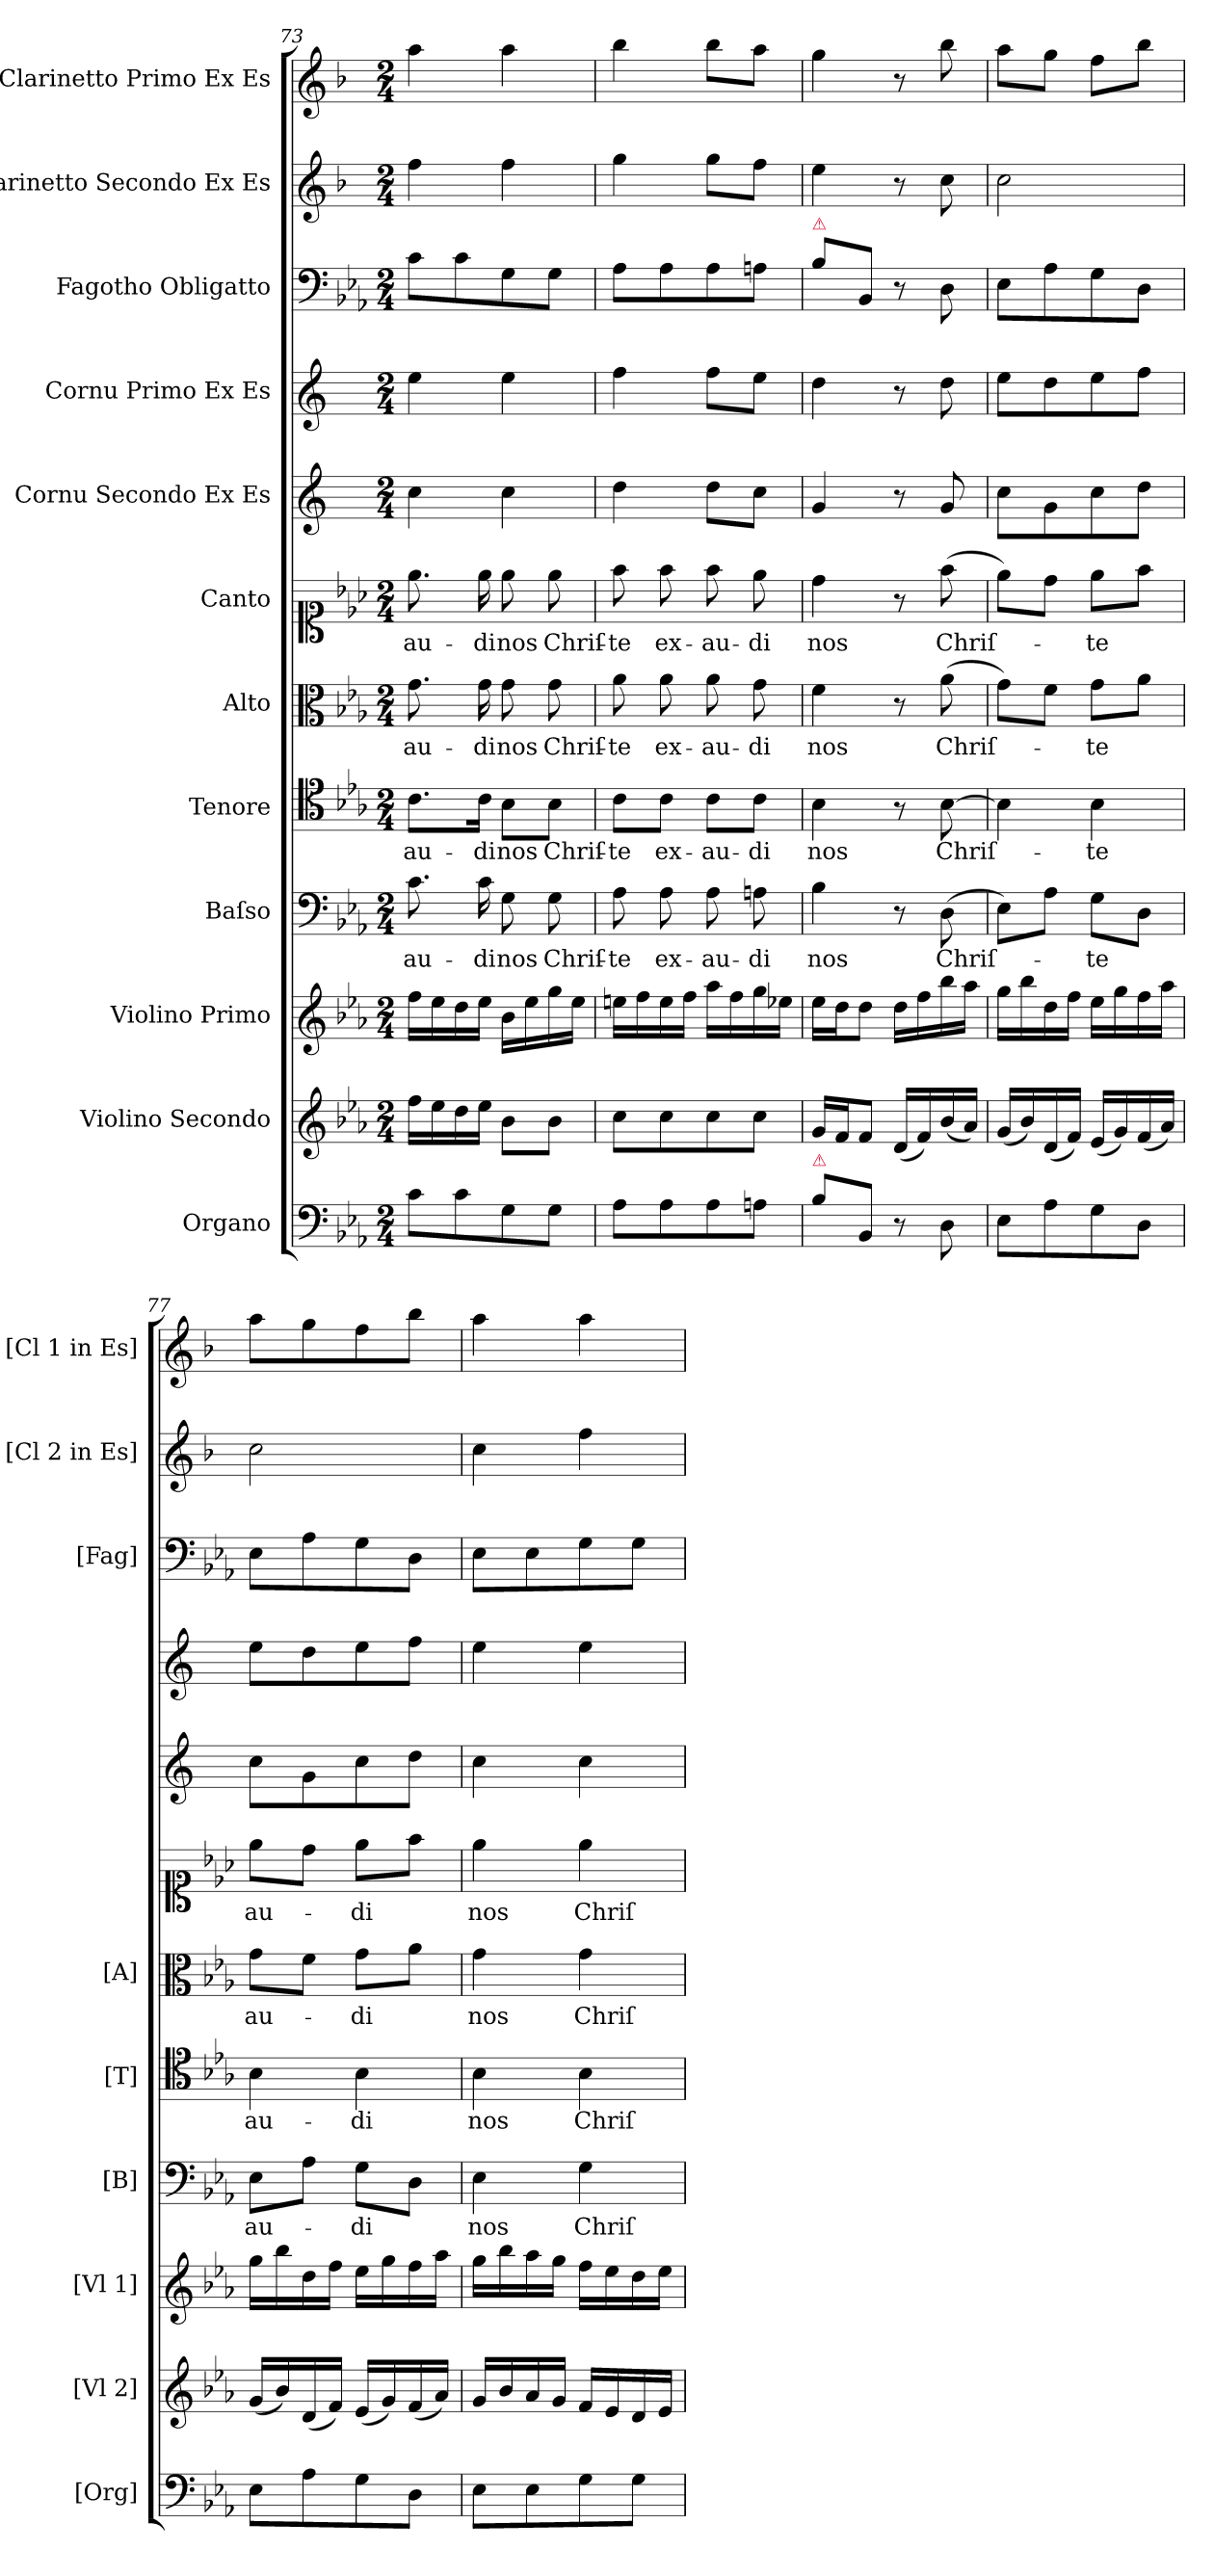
**kern	**kern	**kern	**kern	**text	**kern	**text	**kern	**text	**kern	**text	**kern	**kern	**kern	**kern	**kern
*part12	*part11	*part10	*part9	*part9	*part8	*part8	*part7	*part7	*part6	*part6	*part5	*part4	*part3	*part2	*part1
*staff12	*staff11	*staff10	*staff9	*staff9	*staff8	*staff8	*staff7	*staff7	*staff6	*staff6	*staff5	*staff4	*staff3	*staff2	*staff1
*I"Organo	*I"Violino Secondo	*I"Violino Primo	*I"Baſso	*	*I"Tenore	*	*I"Alto	*	*I"Canto	*	*I"Cornu Secondo Ex Es	*I"Cornu Primo Ex Es	*I"Fagotho Obligatto	*I"Clarinetto Secondo Ex Es	*I"Clarinetto Primo Ex Es
*I'[Org]	*I'[Vl 2]	*I'[Vl 1]	*I'[B]	*	*I'[T]	*	*I'[A]	*	*	*	*	*	*I'[Fag]	*I'[Cl 2 in Es]	*I'[Cl 1 in Es]
*clefF4	*clefG2	*clefG2	*clefF4	*	*clefC4	*	*clefC3	*	*clefC1	*	*clefG2	*clefG2	*clefF4	*clefG2	*clefG2
*	*	*	*	*	*	*	*	*	*	*	*ITrd5c9	*ITrd5c9	*	*ITrd1c2	*ITrd1c2
*k[b-e-a-]	*k[b-e-a-]	*k[b-e-a-]	*k[b-e-a-]	*	*k[b-e-a-]	*	*k[b-e-a-]	*	*k[b-e-a-]	*	*k[b-e-a-]	*k[b-e-a-]	*k[b-e-a-]	*k[b-e-a-]	*k[b-e-a-]
*E-:	*E-:	*E-:	*E-:	*	*E-:	*	*E-:	*	*E-:	*	*E-:	*E-:	*E-:	*E-:	*E-:
*M2/4	*M2/4	*M2/4	*M2/4	*	*M2/4	*	*M2/4	*	*M2/4	*	*M2/4	*M2/4	*M2/4	*M2/4	*M2/4
=73	=73	=73	=73	=73	=73	=73	=73	=73	=73	=73	=73	=73	=73	=73	=73
8c\L	16ff\LL	16ff\LL	8.c\	au-	8.c\L	au-	8.g\	au-	8.ee-\	au-	4e-\	4g\	8c\L	4ee-\	4gg\
.	16ee-\	16ee-\	.	.	.	.	.	.	.	.	.	.	.	.	.
8c\	16dd\	16dd\	.	.	.	.	.	.	.	.	.	.	8c\	.	.
.	16ee-\JJ	16ee-\JJ	16c\	-di	16c\Jk	-di	16g\	-di	16ee-\	-di	.	.	.	.	.
8G\	8b-\L	16b-\LL	8G\	nos	8B-\L	nos	8g\	nos	8ee-\	nos	4e-\	4g\	8G\	4ee-\	4gg\
.	.	16ee-\	.	.	.	.	.	.	.	.	.	.	.	.	.
8G\J	8b-\J	16gg\	8G\	Chriſ-	8B-\J	Chriſ-	8g\	Chriſ-	8ee-\	Chriſ-	.	.	8G\J	.	.
.	.	16ee-\JJ	.	.	.	.	.	.	.	.	.	.	.	.	.
=74	=74	=74	=74	=74	=74	=74	=74	=74	=74	=74	=74	=74	=74	=74	=74
8A-\L	8cc\L	16een\LL	8A-\	-te	8c\L	-te	8a-\	-te	8ff\	-te	4f\	4a-\	8A-\L	4ff\	4aa-\
.	.	16ff\	.	.	.	.	.	.	.	.	.	.	.	.	.
8A-\	8cc\	16ee\	8A-\	ex-	8c\J	ex-	8a-\	ex-	8ff\	ex-	.	.	8A-\	.	.
.	.	16ff\JJ	.	.	.	.	.	.	.	.	.	.	.	.	.
8A-\	8cc\	16aa-\LL	8A-\	-au-	8c\L	-au-	8a-\	-au-	8ff\	-au-	8f\L	8a-\L	8A-\	8ff\L	8aa-\L
.	.	16ff\	.	.	.	.	.	.	.	.	.	.	.	.	.
8An\J	8cc\J	16gg\	8An\	-di	8c\J	-di	8g\	-di	8ee-\	-di	8e-\J	8g\J	8An\J	8ee-\J	8gg\J
.	.	16ee-X\JJ	.	.	.	.	.	.	.	.	.	.	.	.	.
=75	=75	=75	=75	=75	=75	=75	=75	=75	=75	=75	=75	=75	=75	=75	=75
!	!	!	!	!	!	!	!	!	!	!	!	!	!LO:TX:a:color=crimson:t=⚠	!	!
!LO:TX:a:color=crimson:t=⚠	!	!	!	!	!	!	!	!	!	!	!	!	!	!	!
8B-\L	16g/LL	16ee-\LL	4B-\	nos	4B-\	nos	4f\	nos	4dd\	nos	4B-/	4f\	8B-\L	4dd\	4ff\
.	16f/J	16dd\J	.	.	.	.	.	.	.	.	.	.	.	.	.
8BB-/J	8f/J	8dd\J	.	.	.	.	.	.	.	.	.	.	8BB-/J	.	.
8r	(<16d/LL	16dd\LL	8r	.	8r	.	8r	.	8r	.	8r	8r	8r	8r	8r
.	16f/)	16ff\	.	.	.	.	.	.	.	.	.	.	.	.	.
8D\	(<16b-/	16bb-\	(>8D\	Chriſ-	[8B-\	Chriſ-	(>8a-\	Chriſ-	(>8ff\	Chriſ-	8B-/	8f\	8D\	8b-\	8aa-\
.	16a-/JJ)	16aa-\JJ	.	.	.	.	.	.	.	.	.	.	.	.	.
=76	=76	=76	=76	=76	=76	=76	=76	=76	=76	=76	=76	=76	=76	=76	=76
8E-\L	(<16g/LL	16gg\LL	8E-\L)	.	4B-\]	.	8g\L)	.	8ee-\L)	.	8e-\L	8g\L	8E-\L	2b-\	8gg\L
.	16b-/)	16bb-\	.	.	.	.	.	.	.	.	.	.	.	.	.
8A-\	(<16d/	16dd\	8A-\J	.	.	.	8f\J	.	8dd\J	.	8B-\	8f\	8A-\	.	8ff\J
.	16f/JJ)	16ff\JJ	.	.	.	.	.	.	.	.	.	.	.	.	.
8G\	(<16e-/LL	16ee-\LL	8G\L	-te	4B-\	-te	8g\L	-te	8ee-\L	-te	8e-\	8g\	8G\	.	8ee-\L
.	16g/)	16gg\	.	.	.	.	.	.	.	.	.	.	.	.	.
8D\J	(<16f/	16ff\	8D\J	.	.	.	8a-\J	.	8ff\J	.	8f\J	8a-\J	8D\J	.	8aa-\J
.	16a-/JJ)	16aa-\JJ	.	.	.	.	.	.	.	.	.	.	.	.	.
=77	=77	=77	=77	=77	=77	=77	=77	=77	=77	=77	=77	=77	=77	=77	=77
8E-\L	(<16g/LL	16gg\LL	8E-\L	au-	4B-\	au-	8g\L	au-	8ee-\L	au-	8e-\L	8g\L	8E-\L	2b-\	8gg\L
.	16b-/)	16bb-\	.	.	.	.	.	.	.	.	.	.	.	.	.
8A-\	(<16d/	16dd\	8A-\J	.	.	.	8f\J	.	8dd\J	.	8B-\	8f\	8A-\	.	8ff\
.	16f/JJ)	16ff\JJ	.	.	.	.	.	.	.	.	.	.	.	.	.
8G\	(<16e-/LL	16ee-\LL	8G\L	-di	4B-\	-di	8g\L	-di	8ee-\L	-di	8e-\	8g\	8G\	.	8ee-\
.	16g/)	16gg\	.	.	.	.	.	.	.	.	.	.	.	.	.
8D\J	(<16f/	16ff\	8D\J	.	.	.	8a-\J	.	8ff\J	.	8f\J	8a-\J	8D\J	.	8aa-\J
.	16a-/JJ)	16aa-\JJ	.	.	.	.	.	.	.	.	.	.	.	.	.
=78	=78	=78	=78	=78	=78	=78	=78	=78	=78	=78	=78	=78	=78	=78	=78
8E-\L	16g/LL	16gg\LL	4E-\	nos	4B-\	nos	4g\	nos	4ee-\	nos	4e-\	4g\	8E-\L	4b-\	4gg\
.	16b-/	16bb-\	.	.	.	.	.	.	.	.	.	.	.	.	.
8E-\	16a-/	16aa-\	.	.	.	.	.	.	.	.	.	.	8E-\	.	.
.	16g/JJ	16gg\JJ	.	.	.	.	.	.	.	.	.	.	.	.	.
8G\	16f/LL	16ff\LL	4G\	Chriſ-	4B-\	Chriſ-	4g\	Chriſ-	4ee-\	Chriſ-	4e-\	4g\	8G\	4ee-\	4gg\
.	16e-/	16ee-\	.	.	.	.	.	.	.	.	.	.	.	.	.
8G\J	16d/	16dd\	.	.	.	.	.	.	.	.	.	.	8G\J	.	.
.	16e-/JJ	16ee-\JJ	.	.	.	.	.	.	.	.	.	.	.	.	.
=	=	=	=	=	=	=	=	=	=	=	=	=	=	=	=
*-	*-	*-	*-	*-	*-	*-	*-	*-	*-	*-	*-	*-	*-	*-	*-
